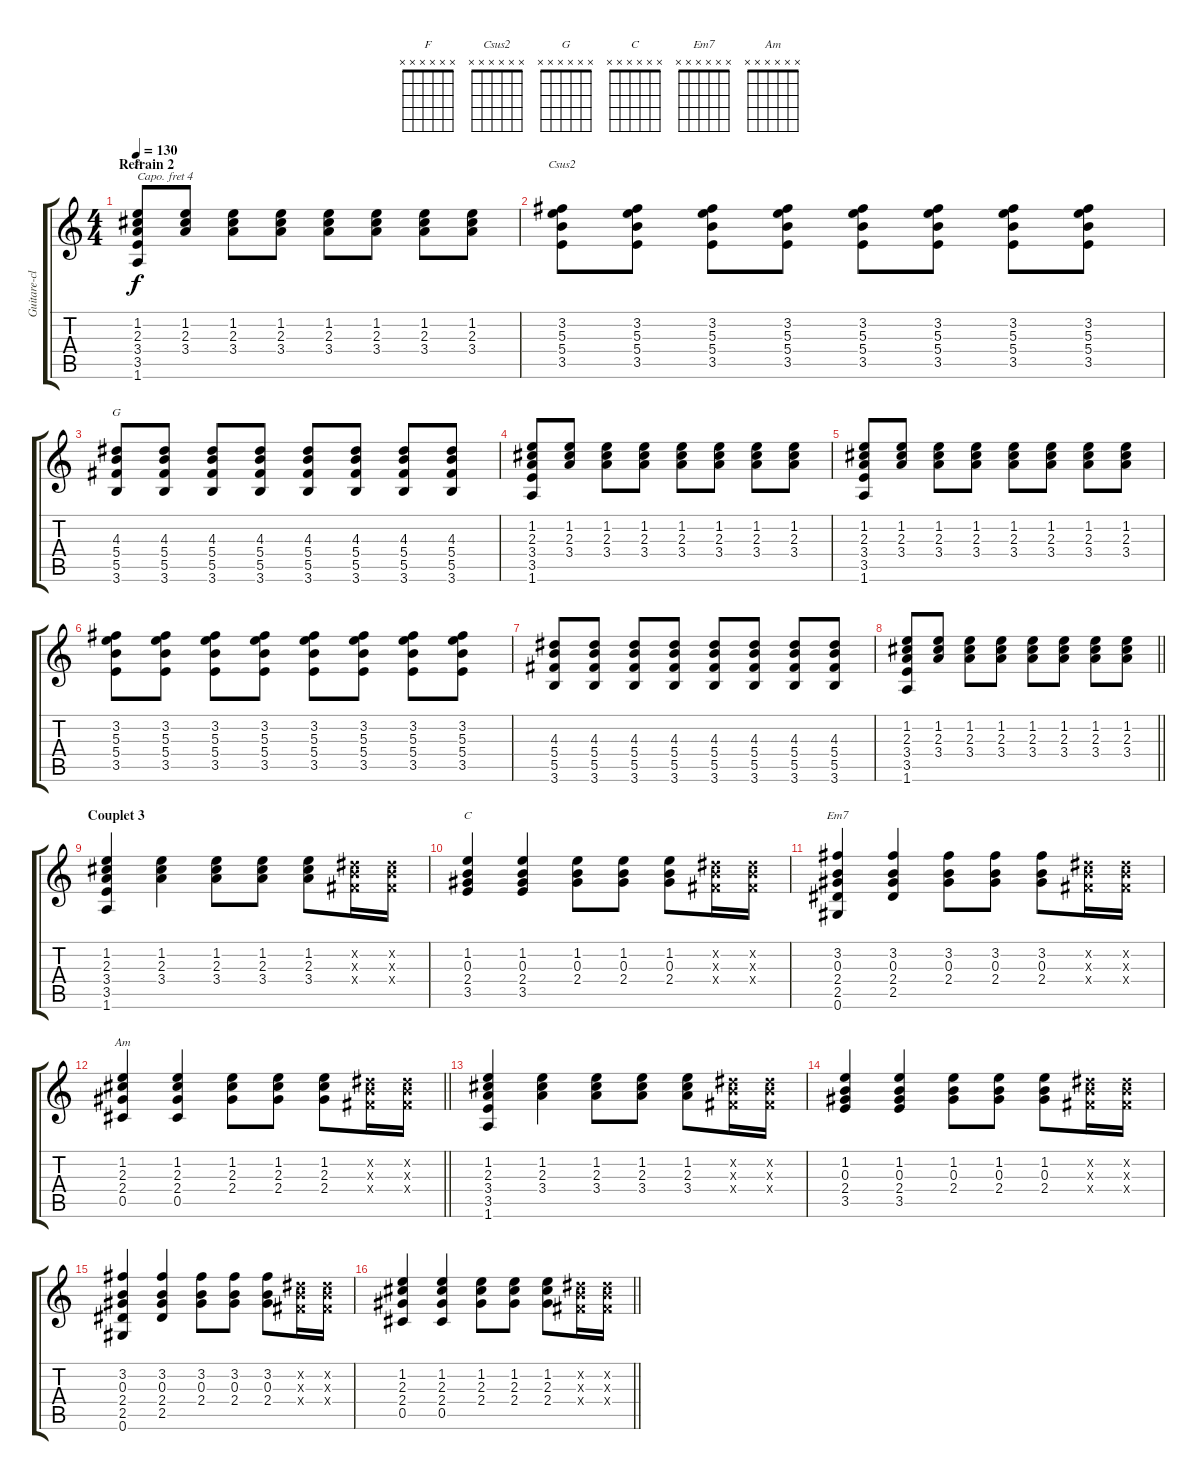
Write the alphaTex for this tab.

\track ("Guitare-clean" "Guitare-cl") {instrument electricguitarclean}
\staff {score tabs}
\capo 4
\tuning (E4 B3 G3 D3 A2 E2) {hide}
\chord ("F" x x x x x x)
\chord ("Csus2" x x x x x x)
\chord ("G" x x x x x x)
\chord ("C" x x x x x x)
\chord ("Em7" x x x x x x)
\chord ("Am" x x x x x x)
\ts (4 4)
\section ("" "Refrain 2")
\tempo 130
\clef g2
\ks c
(1.2 2.3 3.4 3.5 1.6).8{ch "F" dy f} (1.2 2.3 3.4).8 (1.2 2.3 3.4).8 (1.2 2.3 3.4).8 (1.2 2.3 3.4).8 (1.2 2.3 3.4).8 (1.2 2.3 3.4).8 (1.2 2.3 3.4).8 |
(3.2 5.3 5.4 3.5).8{ch "Csus2"} (3.2 5.3 5.4 3.5).8 (3.2 5.3 5.4 3.5).8 (3.2 5.3 5.4 3.5).8 (3.2 5.3 5.4 3.5).8 (3.2 5.3 5.4 3.5).8 (3.2 5.3 5.4 3.5).8 (3.2 5.3 5.4 3.5).8 |
(4.3 5.4 5.5 3.6).8{ch "G"} (4.3 5.4 5.5 3.6).8 (4.3 5.4 5.5 3.6).8 (4.3 5.4 5.5 3.6).8 (4.3 5.4 5.5 3.6).8 (4.3 5.4 5.5 3.6).8 (4.3 5.4 5.5 3.6).8 (4.3 5.4 5.5 3.6).8 |
(1.2 2.3 3.4 3.5 1.6).8 (1.2 2.3 3.4).8 (1.2 2.3 3.4).8 (1.2 2.3 3.4).8 (1.2 2.3 3.4).8 (1.2 2.3 3.4).8 (1.2 2.3 3.4).8 (1.2 2.3 3.4).8 |
(1.2 2.3 3.4 3.5 1.6).8 (1.2 2.3 3.4).8 (1.2 2.3 3.4).8 (1.2 2.3 3.4).8 (1.2 2.3 3.4).8 (1.2 2.3 3.4).8 (1.2 2.3 3.4).8 (1.2 2.3 3.4).8 |
(3.2 5.3 5.4 3.5).8 (3.2 5.3 5.4 3.5).8 (3.2 5.3 5.4 3.5).8 (3.2 5.3 5.4 3.5).8 (3.2 5.3 5.4 3.5).8 (3.2 5.3 5.4 3.5).8 (3.2 5.3 5.4 3.5).8 (3.2 5.3 5.4 3.5).8 |
(4.3 5.4 5.5 3.6).8 (4.3 5.4 5.5 3.6).8 (4.3 5.4 5.5 3.6).8 (4.3 5.4 5.5 3.6).8 (4.3 5.4 5.5 3.6).8 (4.3 5.4 5.5 3.6).8 (4.3 5.4 5.5 3.6).8 (4.3 5.4 5.5 3.6).8 |
\barLineRight lightlight
(1.2 2.3 3.4 3.5 1.6).8 (1.2 2.3 3.4).8 (1.2 2.3 3.4).8 (1.2 2.3 3.4).8 (1.2 2.3 3.4).8 (1.2 2.3 3.4).8 (1.2 2.3 3.4).8 (1.2 2.3 3.4).8 |
\section ("" "Couplet 3")
(1.2 2.3 3.4 3.5 1.6).4 (1.2 2.3 3.4).4 (1.2 2.3 3.4).8 (1.2 2.3 3.4).8 (1.2 2.3 3.4).8 (0.2{x} 0.3{x} 0.4{x}).16 (0.2{x} 0.3{x} 0.4{x}).16 |
(1.2 0.3 2.4 3.5).4{ch "C"} (1.2 0.3 2.4 3.5).4 (1.2 0.3 2.4).8 (1.2 0.3 2.4).8 (1.2 0.3 2.4).8 (0.2{x} 0.3{x} 0.4{x}).16 (0.2{x} 0.3{x} 0.4{x}).16 |
(3.2 0.3 2.4 2.5 0.6).4{ch "Em7"} (3.2 0.3 2.4 2.5).4 (3.2 0.3 2.4).8 (3.2 0.3 2.4).8 (3.2 0.3 2.4).8 (0.2{x} 0.3{x} 0.4{x}).16 (0.2{x} 0.3{x} 0.4{x}).16 |
\barLineRight lightlight
(1.2 2.3 2.4 0.5).4{ch "Am"} (1.2 2.3 2.4 0.5).4 (1.2 2.3 2.4).8 (1.2 2.3 2.4).8 (1.2 2.3 2.4).8 (0.2{x} 0.3{x} 0.4{x}).16 (0.2{x} 0.3{x} 0.4{x}).16 |
(1.2 2.3 3.4 3.5 1.6).4 (1.2 2.3 3.4).4 (1.2 2.3 3.4).8 (1.2 2.3 3.4).8 (1.2 2.3 3.4).8 (0.2{x} 0.3{x} 0.4{x}).16 (0.2{x} 0.3{x} 0.4{x}).16 |
(1.2 0.3 2.4 3.5).4 (1.2 0.3 2.4 3.5).4 (1.2 0.3 2.4).8 (1.2 0.3 2.4).8 (1.2 0.3 2.4).8 (0.2{x} 0.3{x} 0.4{x}).16 (0.2{x} 0.3{x} 0.4{x}).16 |
(3.2 0.3 2.4 2.5 0.6).4 (3.2 0.3 2.4 2.5).4 (3.2 0.3 2.4).8 (3.2 0.3 2.4).8 (3.2 0.3 2.4).8 (0.2{x} 0.3{x} 0.4{x}).16 (0.2{x} 0.3{x} 0.4{x}).16 |
\barLineRight lightlight
(1.2 2.3 2.4 0.5).4 (1.2 2.3 2.4 0.5).4 (1.2 2.3 2.4).8 (1.2 2.3 2.4).8 (1.2 2.3 2.4).8 (0.2{x} 0.3{x} 0.4{x}).16 (0.2{x} 0.3{x} 0.4{x}).16
